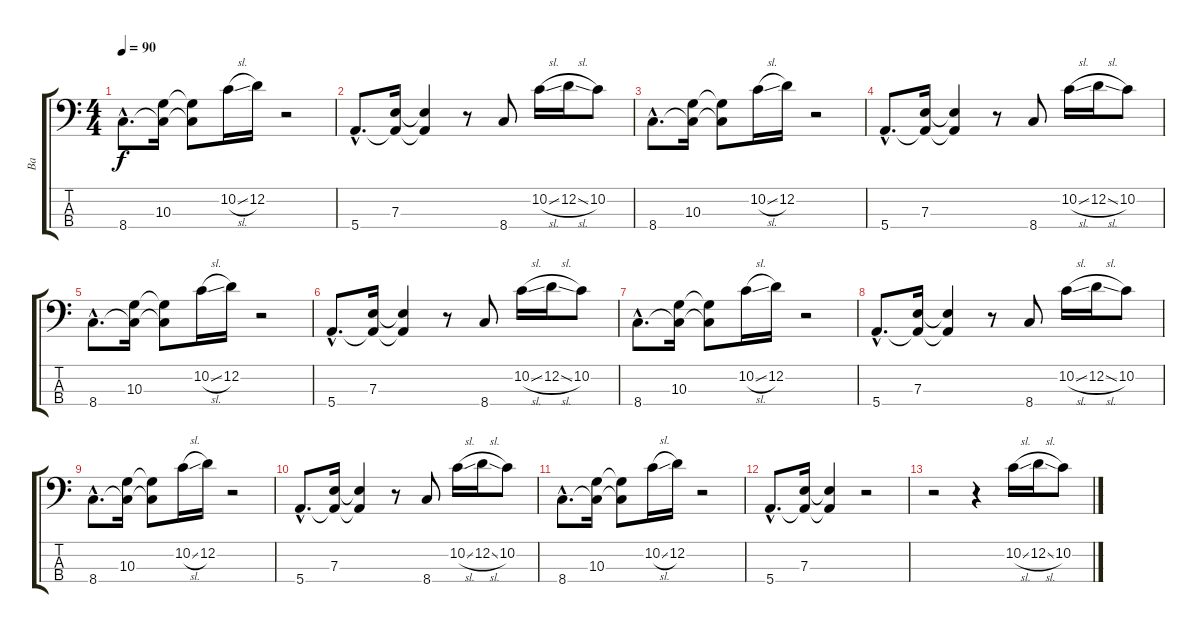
\track ("Ba" "Ba") {instrument electricbassfinger}
\staff {score tabs}
\tuning (G2 D2 A1 E1) {hide}
\ts (4 4)
\tempo 90
\clef f4
\ks c
8.4{hac}.8{d dy f} (10.3 8.4{t}).16 (10.3{t} 8.4{t}).8 10.2{sl}.16 12.2.16 r.2 |
5.4{hac}.8{d} (7.3 5.4{t}).16 (7.3{t} 5.4{t}).4 r.8 8.4.8 10.2{sl}.16 12.2{sl}.16 10.2.8 |
8.4{hac}.8{d} (10.3 8.4{t}).16 (10.3{t} 8.4{t}).8 10.2{sl}.16 12.2.16 r.2 |
5.4{hac}.8{d} (7.3 5.4{t}).16 (7.3{t} 5.4{t}).4 r.8 8.4.8 10.2{sl}.16 12.2{sl}.16 10.2.8 |
8.4{hac}.8{d} (10.3 8.4{t}).16 (10.3{t} 8.4{t}).8 10.2{sl}.16 12.2.16 r.2 |
5.4{hac}.8{d} (7.3 5.4{t}).16 (7.3{t} 5.4{t}).4 r.8 8.4.8 10.2{sl}.16 12.2{sl}.16 10.2.8 |
8.4{hac}.8{d} (10.3 8.4{t}).16 (10.3{t} 8.4{t}).8 10.2{sl}.16 12.2.16 r.2 |
5.4{hac}.8{d} (7.3 5.4{t}).16 (7.3{t} 5.4{t}).4 r.8 8.4.8 10.2{sl}.16 12.2{sl}.16 10.2.8 |
8.4{hac}.8{d} (10.3 8.4{t}).16 (10.3{t} 8.4{t}).8 10.2{sl}.16 12.2.16 r.2 |
5.4{hac}.8{d} (7.3 5.4{t}).16 (7.3{t} 5.4{t}).4 r.8 8.4.8 10.2{sl}.16 12.2{sl}.16 10.2.8 |
8.4{hac}.8{d} (10.3 8.4{t}).16 (10.3{t} 8.4{t}).8 10.2{sl}.16 12.2.16 r.2 |
5.4{hac}.8{d} (7.3 5.4{t}).16 (7.3{t} 5.4{t}).4 r.2 |
r.2 r.4 10.2{sl}.16 12.2{sl}.16 10.2.8
